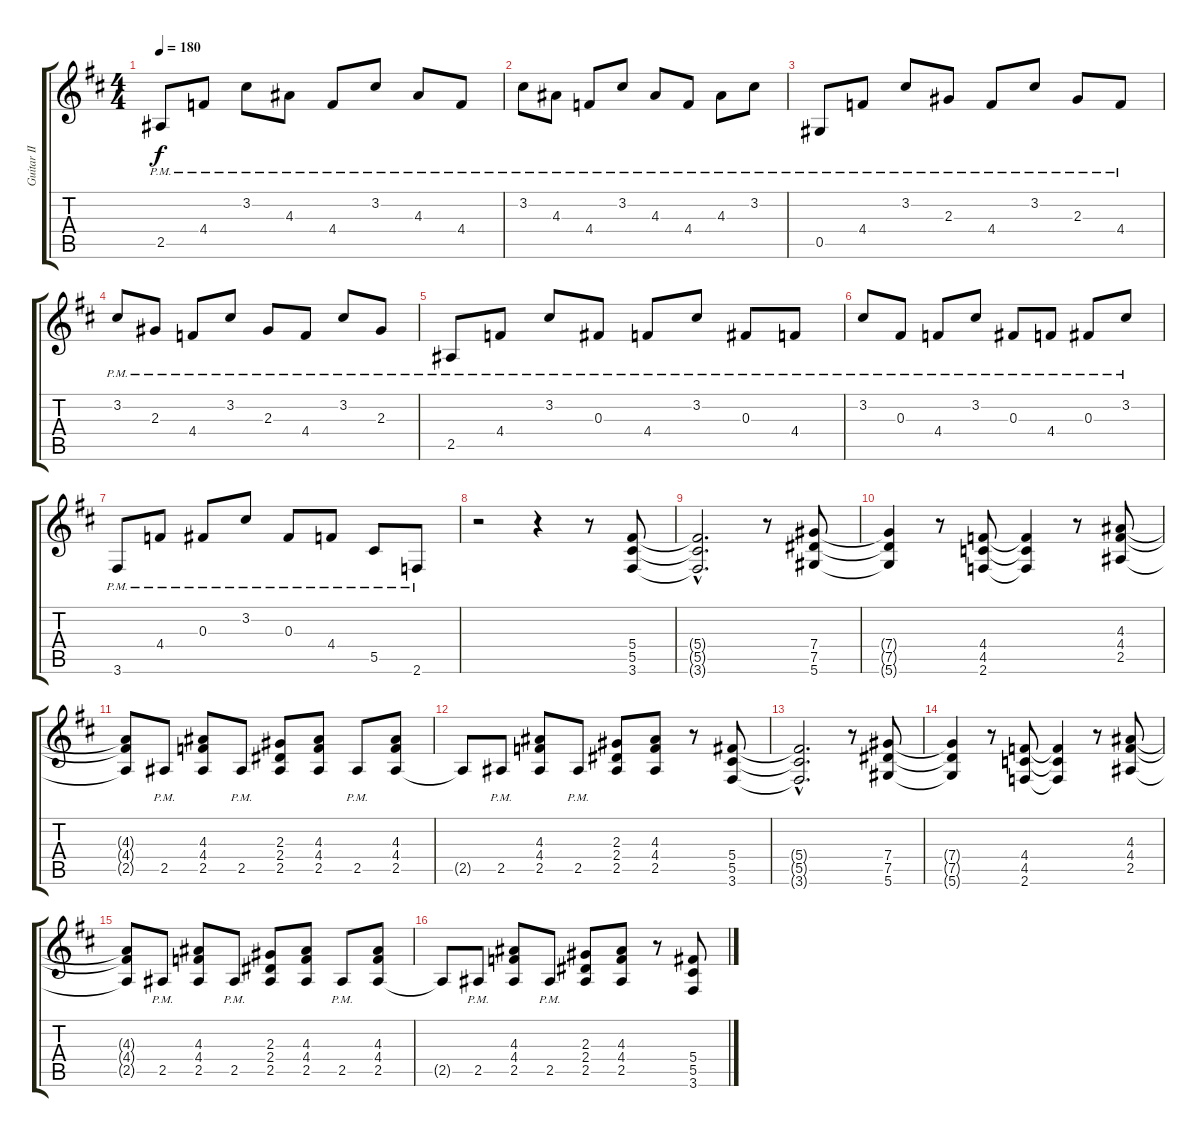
\track ("Guitar II" "Guitar II") {instrument distortionguitar}
\staff {score tabs}
\tuning (Eb4 Bb3 Gb3 Db3 Ab2 Eb2) {hide}
\ts (4 4)
\tempo 180
\clef g2
\ks bminor
2.5{pm}.8{dy f} 4.4{pm}.8 3.2{pm}.8 4.3{pm}.8 4.4{pm}.8 3.2{pm}.8 4.3{pm}.8 4.4{pm}.8 |
3.2{pm}.8 4.3{pm}.8 4.4{pm}.8 3.2{pm}.8 4.3{pm}.8 4.4{pm}.8 4.3{pm}.8 3.2{pm}.8 |
0.5{pm}.8 4.4{pm}.8 3.2{pm}.8 2.3{pm}.8 4.4{pm}.8 3.2{pm}.8 2.3{pm}.8 4.4{pm}.8 |
3.2{pm}.8 2.3{pm}.8 4.4{pm}.8 3.2{pm}.8 2.3{pm}.8 4.4{pm}.8 3.2{pm}.8 2.3{pm}.8 |
2.5{pm}.8 4.4{pm}.8 3.2{pm}.8 0.3{pm}.8 4.4{pm}.8 3.2{pm}.8 0.3{pm}.8 4.4{pm}.8 |
3.2{pm}.8 0.3{pm}.8 4.4{pm}.8 3.2{pm}.8 0.3{pm}.8 4.4{pm}.8 0.3{pm}.8 3.2{pm}.8 |
3.6{pm}.8 4.4{pm}.8 0.3{pm}.8 3.2{pm}.8 0.3{pm}.8 4.4{pm}.8 5.5{pm}.8 2.6{pm}.8 |
r.2 r.4 r.8 (5.4 5.5 3.6).8 |
(5.4{hac t} 5.5{hac t} 3.6{hac t}).2{d} r.8 (7.4 7.5 5.6).8 |
(7.4{t} 7.5{t} 5.6{t}).4 r.8 (4.4 4.5 2.6).8 (4.4{t} 4.5{t} 2.6{t}).4 r.8 (4.3 4.4 2.5).8 |
(4.3{t} 4.4{t} 2.5{t}).8 2.5{pm}.8 (4.3 4.4 2.5).8 2.5{pm}.8 (2.3 2.4 2.5).8 (4.3 4.4 2.5).8 2.5{pm}.8 (4.3 4.4 2.5).8 |
2.5{t}.8 2.5{pm}.8 (4.3 4.4 2.5).8 2.5{pm}.8 (2.3 2.4 2.5).8 (4.3 4.4 2.5).8 r.8 (5.4 5.5 3.6).8 |
(5.4{hac t} 5.5{hac t} 3.6{hac t}).2{d} r.8 (7.4 7.5 5.6).8 |
(7.4{t} 7.5{t} 5.6{t}).4 r.8 (4.4 4.5 2.6).8 (4.4{t} 4.5{t} 2.6{t}).4 r.8 (4.3 4.4 2.5).8 |
(4.3{t} 4.4{t} 2.5{t}).8 2.5{pm}.8 (4.3 4.4 2.5).8 2.5{pm}.8 (2.3 2.4 2.5).8 (4.3 4.4 2.5).8 2.5{pm}.8 (4.3 4.4 2.5).8 |
2.5{t}.8 2.5{pm}.8 (4.3 4.4 2.5).8 2.5{pm}.8 (2.3 2.4 2.5).8 (4.3 4.4 2.5).8 r.8 (5.4 5.5 3.6).8
